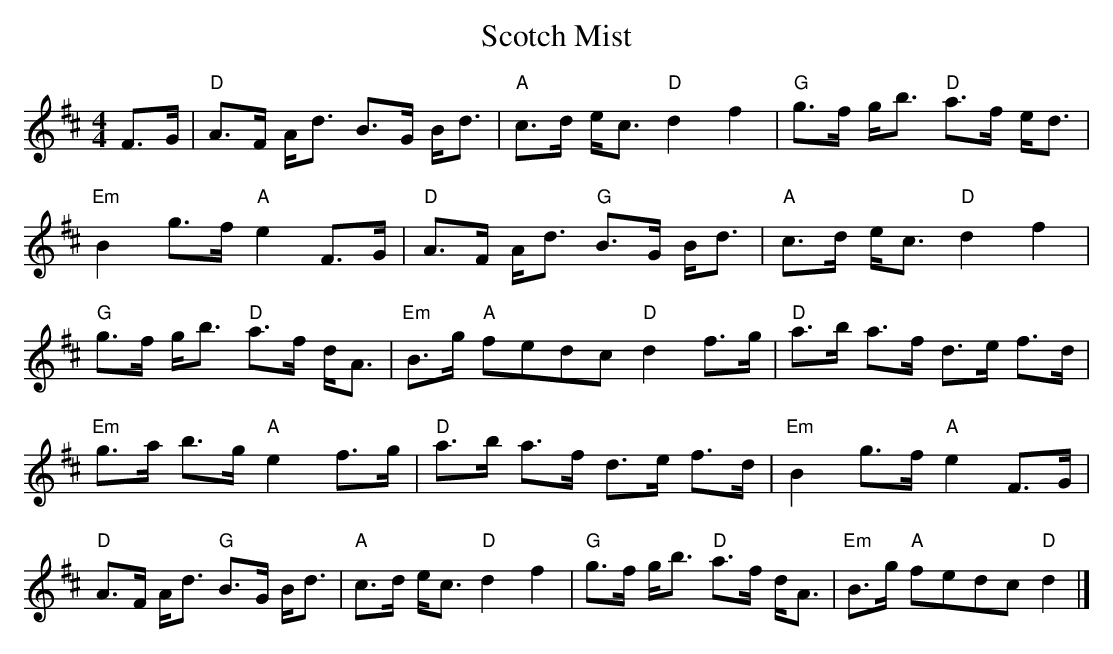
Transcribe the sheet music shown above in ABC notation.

X:1
T:Scotch Mist
M:4/4
L:1/8
K:D major
F>G | "D"A>F A<d B>G B<d | "A"c>d e<c "D"d2 f2 | "G"g>f g<b "D"a>f e<d |
"Em"B2 g>f "A"e2 F>G | "D"A>F A<d "G"B>G B<d | "A"c>d e<c "D"d2 f2 |
"G"g>f g<b "D"a>f d<A | "Em"B>g "A"fedc "D"d2 f>g | "D"a>b a>f d>e f>d |
"Em"g>a b>g "A"e2 f>g | "D"a>b a>f d>e f>d | "Em"B2 g>f "A"e2 F>G |
"D"A>F A<d "G"B>G B<d | "A"c>d e<c "D"d2 f2 | "G"g>f g<b "D"a>f d<A |\
"Em"B>g "A"fedc "D"d2|]
